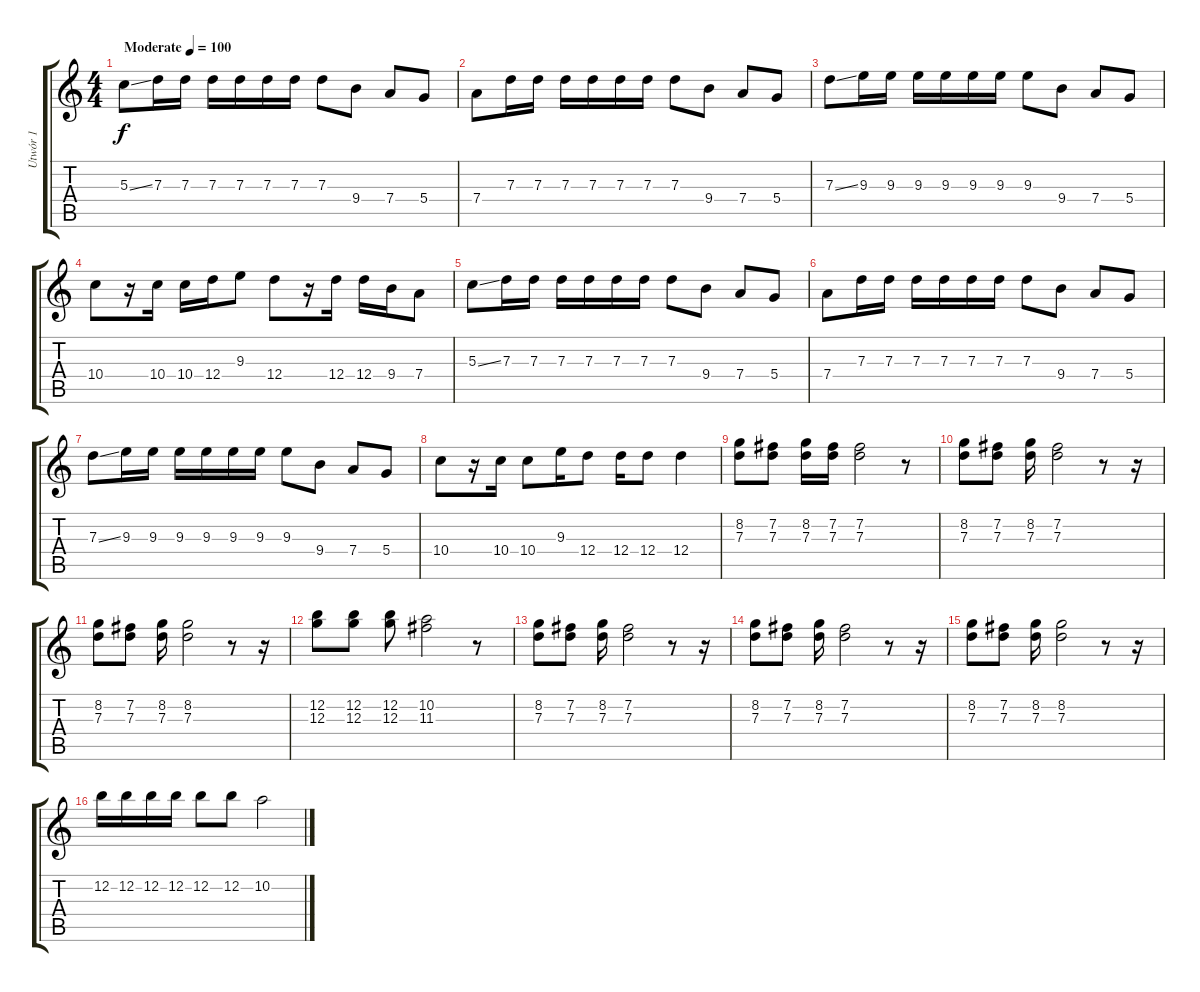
\track ("Utwór 1" "Utwór 1") {instrument acousticguitarsteel}
\staff {score tabs}
\tuning (E4 B3 G3 D3 A2 E2) {hide}
\ts (4 4)
\tempo (100 "Moderate")
\clef g2
\ks c
5.3{ss}.8{dy f instrument acousticguitarsteel} 7.3.16 7.3.16 7.3.16 7.3.16 7.3.16 7.3.16 7.3.8 9.4.8 7.4.8 5.4.8 |
7.4.8 7.3.16 7.3.16 7.3.16 7.3.16 7.3.16 7.3.16 7.3.8 9.4.8 7.4.8 5.4.8 |
7.3{ss}.8 9.3.16 9.3.16 9.3.16 9.3.16 9.3.16 9.3.16 9.3.8 9.4.8 7.4.8 5.4.8 |
10.4.8 r.16 10.4.16 10.4.16 12.4.16 9.3.8 12.4.8 r.16 12.4.16 12.4.16 9.4.16 7.4.8 |
5.3{ss}.8 7.3.16 7.3.16 7.3.16 7.3.16 7.3.16 7.3.16 7.3.8 9.4.8 7.4.8 5.4.8 |
7.4.8 7.3.16 7.3.16 7.3.16 7.3.16 7.3.16 7.3.16 7.3.8 9.4.8 7.4.8 5.4.8 |
7.3{ss}.8 9.3.16 9.3.16 9.3.16 9.3.16 9.3.16 9.3.16 9.3.8 9.4.8 7.4.8 5.4.8 |
10.4.8 r.16 10.4.16 10.4.8 9.3.16 12.4.8 12.4.16 12.4.8 12.4.4 |
(8.2 7.3).8 (7.2 7.3).8 (8.2 7.3).16 (7.2 7.3).16 (7.2 7.3).2 r.8 |
(8.2 7.3).8 (7.2 7.3).8 (8.2 7.3).16 (7.2 7.3).2 r.8 r.16 |
(8.2 7.3).8 (7.2 7.3).8 (8.2 7.3).16 (8.2 7.3).2 r.8 r.16 |
(12.2 12.3).8 (12.2 12.3).8 (12.2 12.3).8 (10.2 11.3).2 r.8 |
(8.2 7.3).8 (7.2 7.3).8 (8.2 7.3).16 (7.2 7.3).2 r.8 r.16 |
(8.2 7.3).8 (7.2 7.3).8 (8.2 7.3).16 (7.2 7.3).2 r.8 r.16 |
(8.2 7.3).8 (7.2 7.3).8 (8.2 7.3).16 (8.2 7.3).2 r.8 r.16 |
12.2.16 12.2.16 12.2.16 12.2.16 12.2.8 12.2.8 10.2.2
